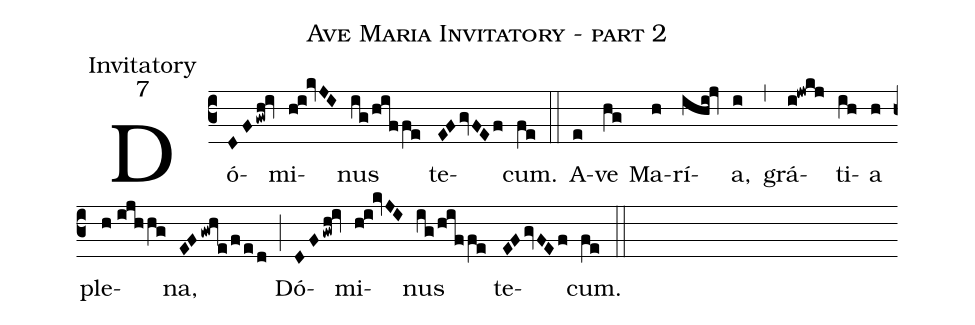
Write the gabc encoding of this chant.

name: Ave Maria Invitatory - part 2;
office-part: Invitatory;
mode: 7;
%%
(c3) Dó(DFgwh@iv)mi(h@i@kvJI)nus(iqg/hiffe) te(EFgvFEf)cum.(fe) (::)
A(e)ve(hg) Ma(h)rí(ihi@jv)a,(i) (,)
grá(i@jwkj)ti(ih)a(h) ple(h//ijhhg)na,(EFgWh@e/f/e/d) (;)
Dó(DFgwh@iv)mi(h@i@kvJI)nus(iqg/hiffe) te(EFgvFEf)cum.(fe) (::)
